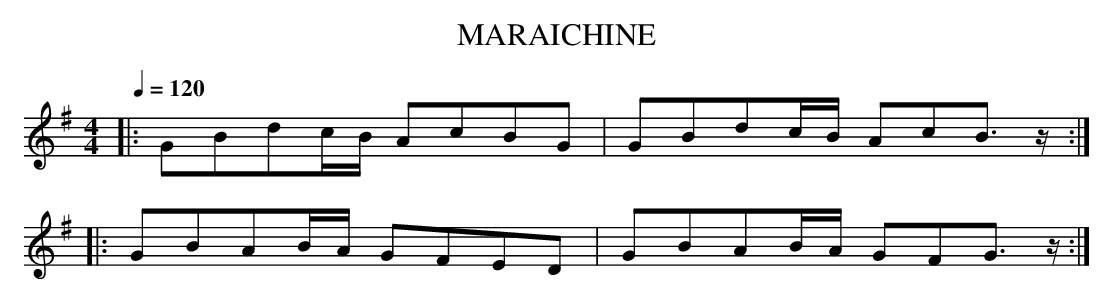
X:1
T:MARAICHINE
M:4/4
L:1/8
Q:1/4=120
K:G
|:GBdc/2B/2 AcBG|GBdc/2B/2 AcB3/2 z/2:|
|:GBAB/2A/2 GFED|GBAB/2A/2 GFG3/2 z/2:|
